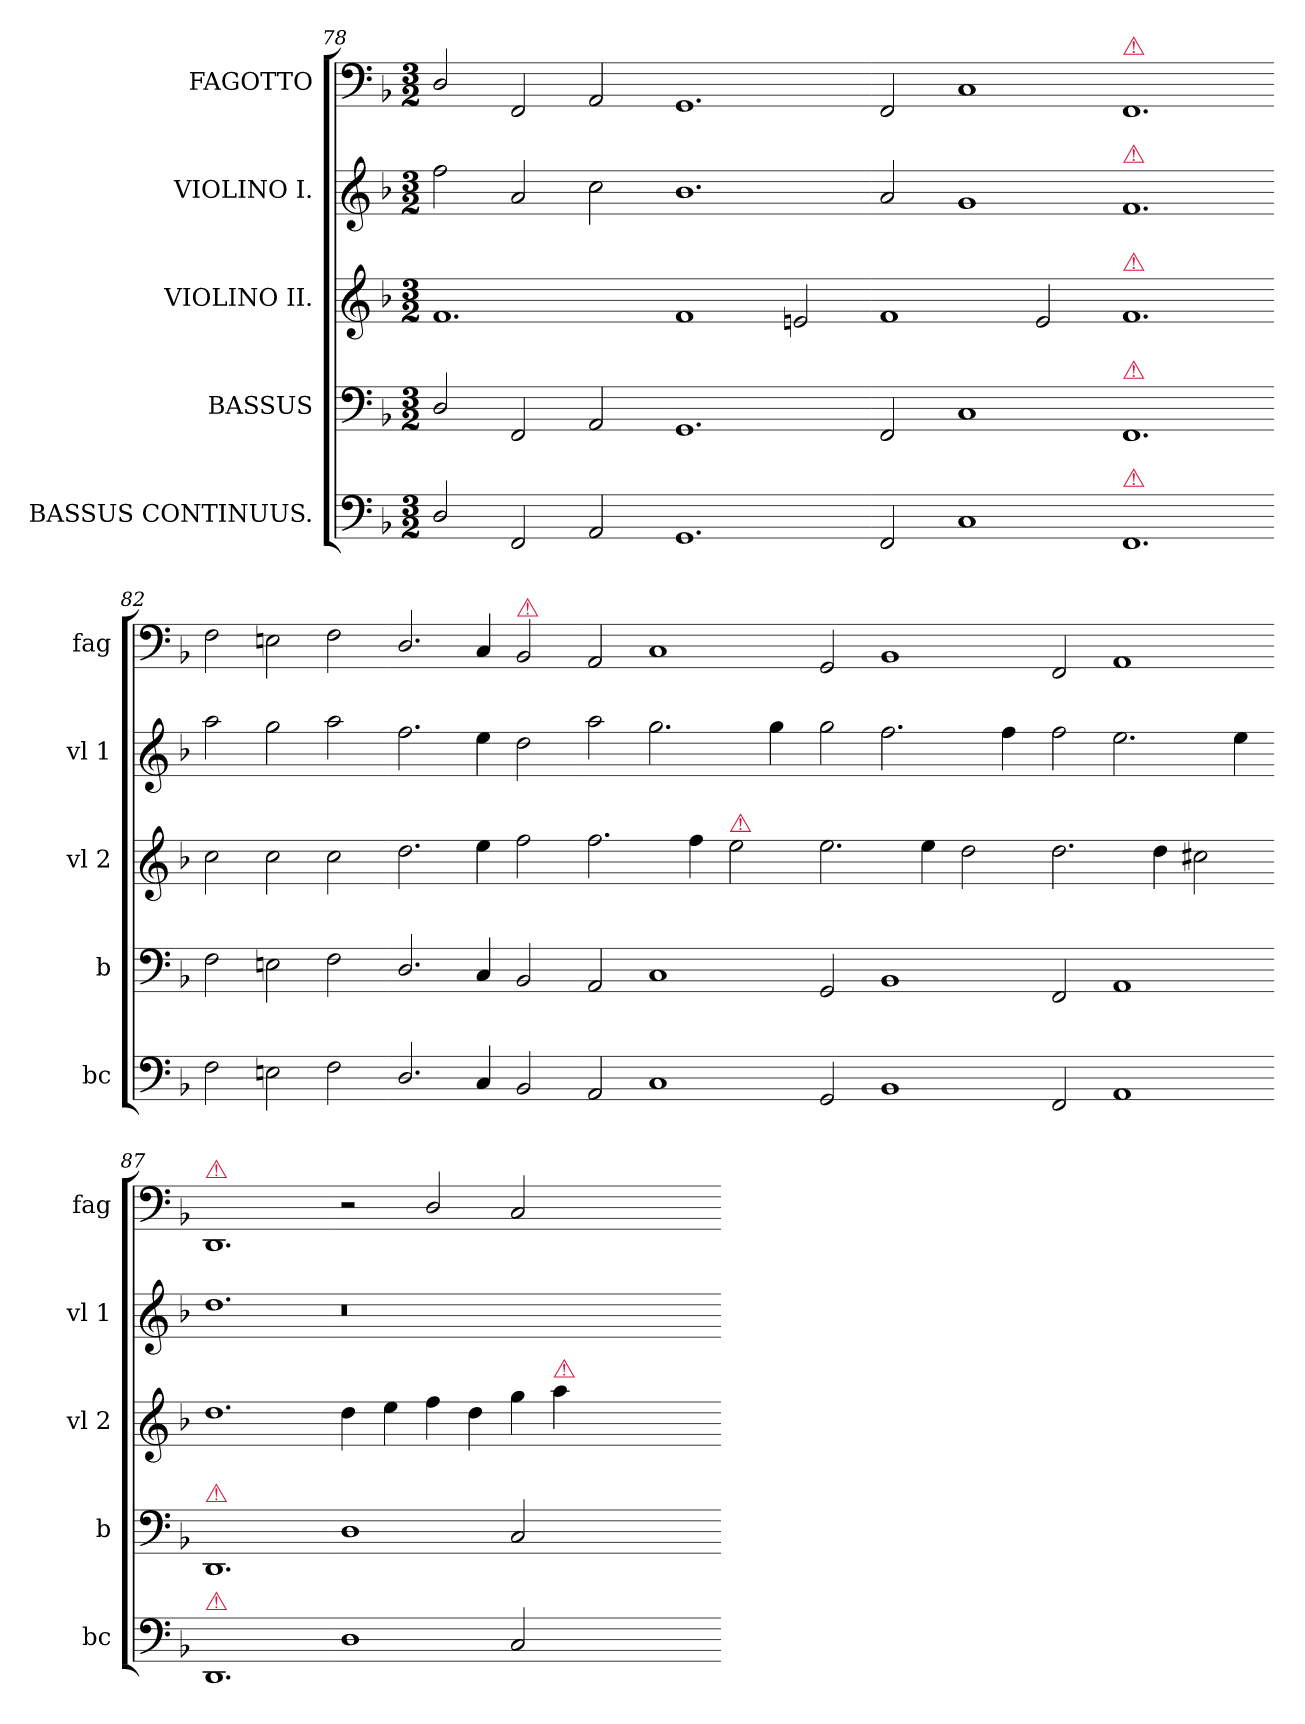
**kern	**kern	**kern	**kern	**kern
*part5	*part4	*part3	*part2	*part1
*staff5	*staff4	*staff3	*staff2	*staff1
*I"BASSUS CONTINUUS.	*I"BASSUS	*I"VIOLINO II.	*I"VIOLINO I.	*I"FAGOTTO
*I'bc	*I'b	*I'vl 2	*I'vl 1	*I'fag
*clefF4	*clefF4	*clefG2	*clefG2	*clefF4
*k[b-]	*k[b-]	*k[b-]	*k[b-]	*k[b-]
*M3/2	*M3/2	*M3/2	*M3/2	*M3/2
=78	=78	=78	=78	=78
2D/	2D/	1.f	2ff\	2D/
2FF/	2FF/	.	2a/	2FF/
2AA/	2AA/	.	2cc\	2AA/
=79-	=79-	=79-	=79-	=79-
1.GG	1.GG	1f	1.b-	1.GG
.	.	2en/	.	.
=80-	=80-	=80-	=80-	=80-
2FF/	2FF/	1f	2a/	2FF/
1C	1C	.	1g	1C
.	.	2e/	.	.
=81-	=81-	=81-	=81-	=81-
!	!	!	!	!LO:TX:a:color=crimson:t=⚠
!	!	!	!LO:TX:a:color=crimson:t=⚠	!
!	!	!LO:TX:a:color=crimson:t=⚠	!	!
!	!LO:TX:a:color=crimson:t=⚠	!	!	!
!LO:TX:a:color=crimson:t=⚠	!	!	!	!
1.FF	1.FF	1.f	1.f	1.FF
=82-	=82-	=82-	=82-	=82-
2F\	2F\	2cc\	2aa\	2F\
2En\	2En\	2cc\	2gg\	2En\
2F\	2F\	2cc\	2aa\	2F\
=83-	=83-	=83-	=83-	=83-
2.D/	2.D/	2.dd\	2.ff\	2.D/
4C/	4C/	4ee\	4ee\	4C/
!	!	!	!	!LO:TX:a:color=crimson:t=⚠
2BB-/	2BB-/	2ff\	2dd\	2BB-/
=84-	=84-	=84-	=84-	=84-
2AA/	2AA/	2.ff\	2aa\	2AA/
1C	1C	.	2.gg\	1C
.	.	4ff\	.	.
!	!	!LO:TX:a:color=crimson:t=⚠	!	!
.	.	2ee\	.	.
.	.	.	4gg\	.
=85-	=85-	=85-	=85-	=85-
2GG/	2GG/	2.ee\	2gg\	2GG/
1BB-	1BB-	.	2.ff\	1BB-
.	.	4ee\	.	.
.	.	2dd\	.	.
.	.	.	4ff\	.
=86-	=86-	=86-	=86-	=86-
2FF/	2FF/	2.dd\	2ff\	2FF/
1AA	1AA	.	2.ee\	1AA
.	.	4dd\	.	.
.	.	2cc#X\	.	.
.	.	.	4ee\	.
=87-	=87-	=87-	=87-	=87-
!	!	!	!	!LO:TX:a:color=crimson:t=⚠
!	!LO:TX:a:color=crimson:t=⚠	!	!	!
!LO:TX:a:color=crimson:t=⚠	!	!	!	!
1.DD	1.DD	1.dd	1.dd	1.DD
=88-	=88-	=88-	=88-	=88-
1D	1D	4dd\	0.r	2r
.	.	4ee\	.	.
.	.	4ff\	.	2D/
.	.	4dd\	.	.
2C/	2C/	4gg\	.	2C/
!	!	!LO:TX:a:color=crimson:t=⚠	!	!
.	.	4aa\	.	.
1.ryy	1.ryy	1.ryy	.	1.ryy
=-	=-	=-	=-	=-
*-	*-	*-	*-	*-
